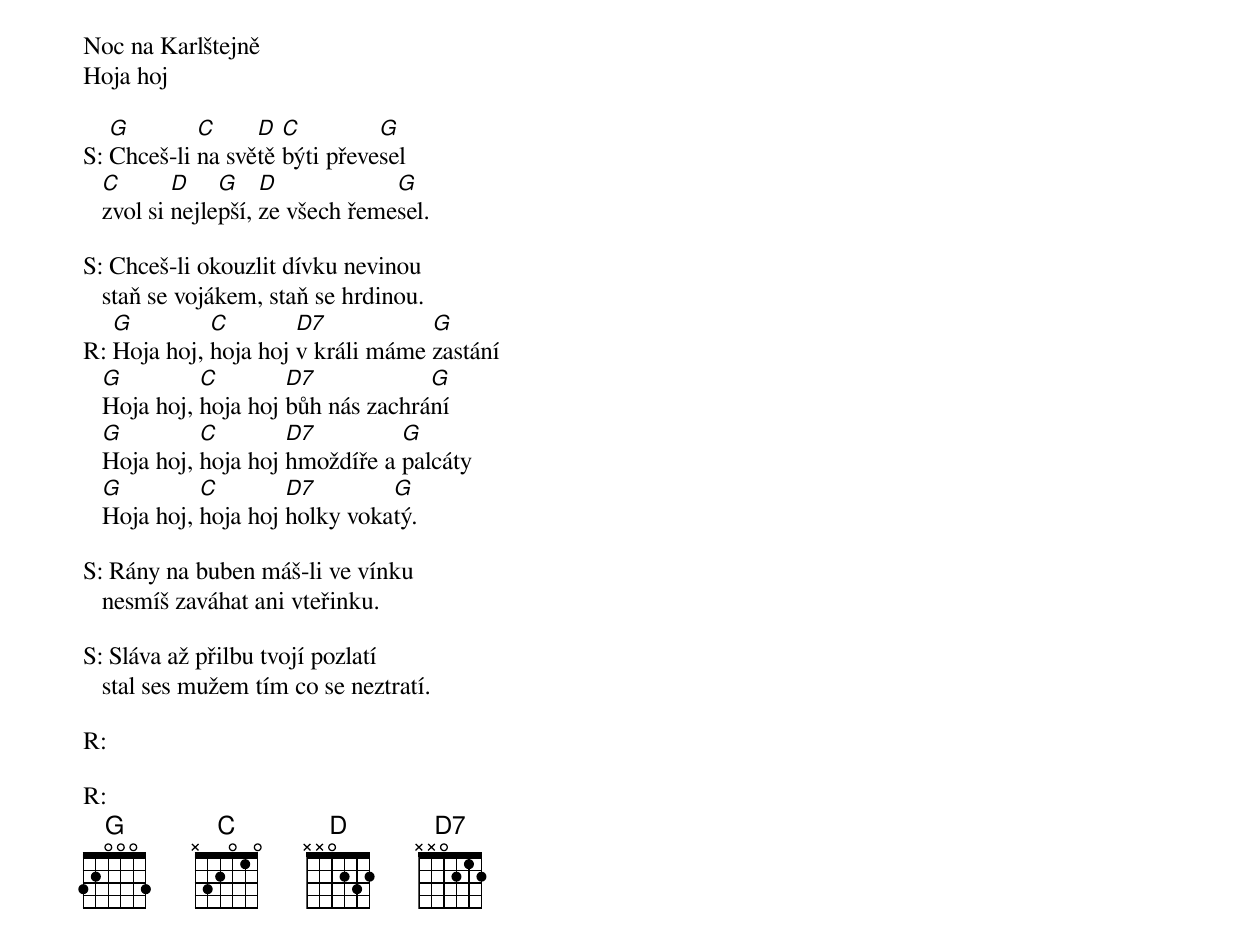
Noc na Karlštejně
Hoja hoj

S: [G]Chceš-li [C]na svě[D]tě [C]býti převe[G]sel
   [C]zvol si [D]nejle[G]pší, [D]ze všech řeme[G]sel.

S: Chceš-li okouzlit dívku nevinou
   staň se vojákem, staň se hrdinou.
R: [G]Hoja hoj, [C]hoja hoj [D7]v králi máme [G]zastání
   [G]Hoja hoj, [C]hoja hoj [D7]bůh nás zachrá[G]ní
   [G]Hoja hoj, [C]hoja hoj [D7]hmoždíře a [G]palcáty
   [G]Hoja hoj, [C]hoja hoj [D7]holky voka[G]tý.

S: Rány na buben máš-li ve vínku
   nesmíš zaváhat ani vteřinku.

S: Sláva až přilbu tvojí pozlatí
   stal ses mužem tím co se neztratí.

R:

R:
